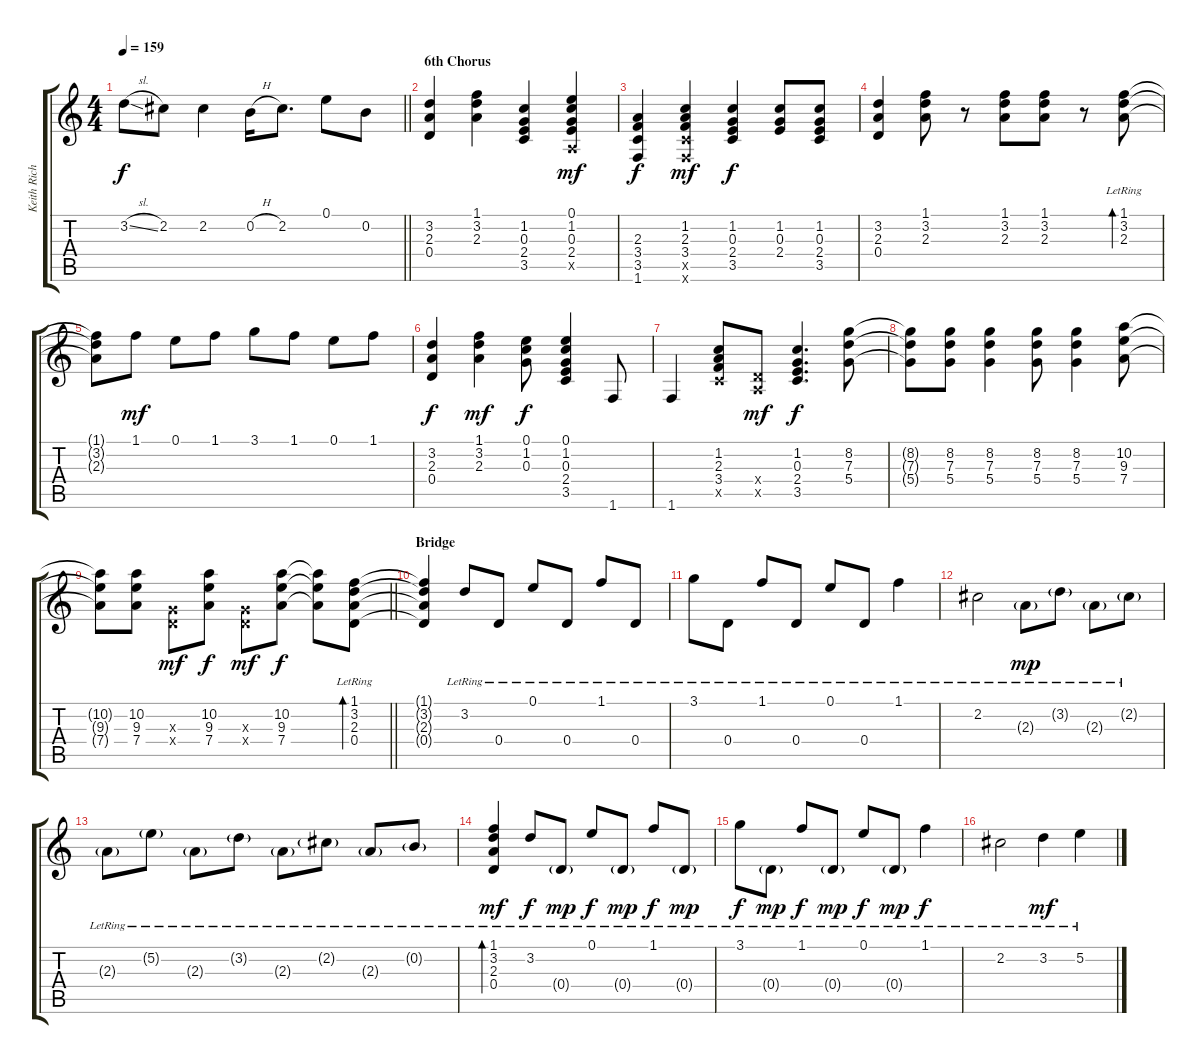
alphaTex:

\track ("Keith Richards (Lead Guitar)" "Keith Rich") {instrument electricguitarjazz}
\staff {score tabs}
\tuning (E4 B3 G3 D3 A2 E2) {hide}
\ts (4 4)
\tempo 159
\clef g2
\barLineRight lightlight
\ks c
3.2{sl}.8{dy f} 2.2.8 2.2.4 0.2{h}.16 2.2.8{d} 0.1.8 0.2.8 |
\section ("" "6th Chorus")
(3.2 2.3 0.4).4 (1.1 3.2 2.3).4 (1.2 0.3 2.4 3.5).4 (0.1 1.2 0.3 2.4 0.5{x}).4{dy mf} |
(2.3 3.4 3.5 1.6).4{dy f} (1.2 2.3 3.4 3.5{x} 1.6{x}).4{dy mf} (1.2 0.3 2.4 3.5).4{dy f} (1.2 0.3 2.4).8 (1.2 0.3 2.4 3.5).8 |
(3.2 2.3 0.4).4 (1.1 3.2 2.3).8 r.8 (1.1 3.2 2.3).8 (1.1 3.2 2.3).8 r.8 (1.1{lr} 3.2{lr} 2.3{lr}).8{bd 480} |
(1.1{t} 3.2{t} 2.3{t}).8 1.1.8{dy mf} 0.1.8 1.1.8 3.1.8 1.1.8 0.1.8 1.1.8 |
(3.2 2.3 0.4).4{dy f} (1.1 3.2 2.3).4{dy mf} (0.1 1.2 0.3).8{dy f} (0.1 1.2 0.3 2.4 3.5).4 1.6.8 |
1.6.4 (1.2 2.3 3.4 3.5{x}).8 (0.4{x} 0.5{x}).8{dy mf} (1.2 0.3 2.4 3.5).4{d dy f} (8.2 7.3 5.4).8 |
(8.2{t} 7.3{t} 5.4{t}).8 (8.2 7.3 5.4).8 (8.2 7.3 5.4).4 (8.2 7.3 5.4).8 (8.2 7.3 5.4).4 (10.2 9.3 7.4).8 |
\barLineRight lightlight
(10.2{t} 9.3{t} 7.4{t}).8 (10.2 9.3 7.4).8 (0.3{x} 0.4{x}).8{dy mf} (10.2 9.3 7.4).8{dy f} (0.3{x} 0.4{x}).8{dy mf} (10.2 9.3 7.4).8{dy f} (10.2{t} 9.3{t} 7.4{t}).8 (1.1 3.2{lr} 2.3 0.4).8{bd 480} |
\section ("" "Bridge")
(1.1{t} 3.2{t} 2.3{t} 0.4{t}).4 3.2{lr}.8 0.4{lr}.8 0.1{lr}.8 0.4{lr}.8 1.1{lr}.8 0.4{lr}.8 |
3.1{lr}.8 0.4{lr}.8 1.1{lr}.8 0.4{lr}.8 0.1{lr}.8 0.4{lr}.8 1.1{lr}.4 |
2.2{lr}.2 2.3{g lr}.8{dy mp} 3.2{g lr}.8 2.3{g lr}.8 2.2{g lr}.8 |
2.3{g lr}.8 5.2{g lr}.8 2.3{g lr}.8 3.2{g lr}.8 2.3{g lr}.8 2.2{g lr}.8 2.3{g lr}.8 0.2{g lr}.8 |
(1.1{lr} 3.2 2.3 0.4).4{bd 480 dy mf} 3.2{lr}.8{dy f} 0.4{g lr}.8{dy mp} 0.1{lr}.8{dy f} 0.4{g lr}.8{dy mp} 1.1{lr}.8{dy f} 0.4{g lr}.8{dy mp} |
3.1{lr}.8{dy f} 0.4{g lr}.8{dy mp} 1.1{lr}.8{dy f} 0.4{g lr}.8{dy mp} 0.1{lr}.8{dy f} 0.4{g lr}.8{dy mp} 1.1{lr}.4{dy f} |
2.2{lr}.2 3.2{lr}.4{dy mf} 5.2{lr}.4
